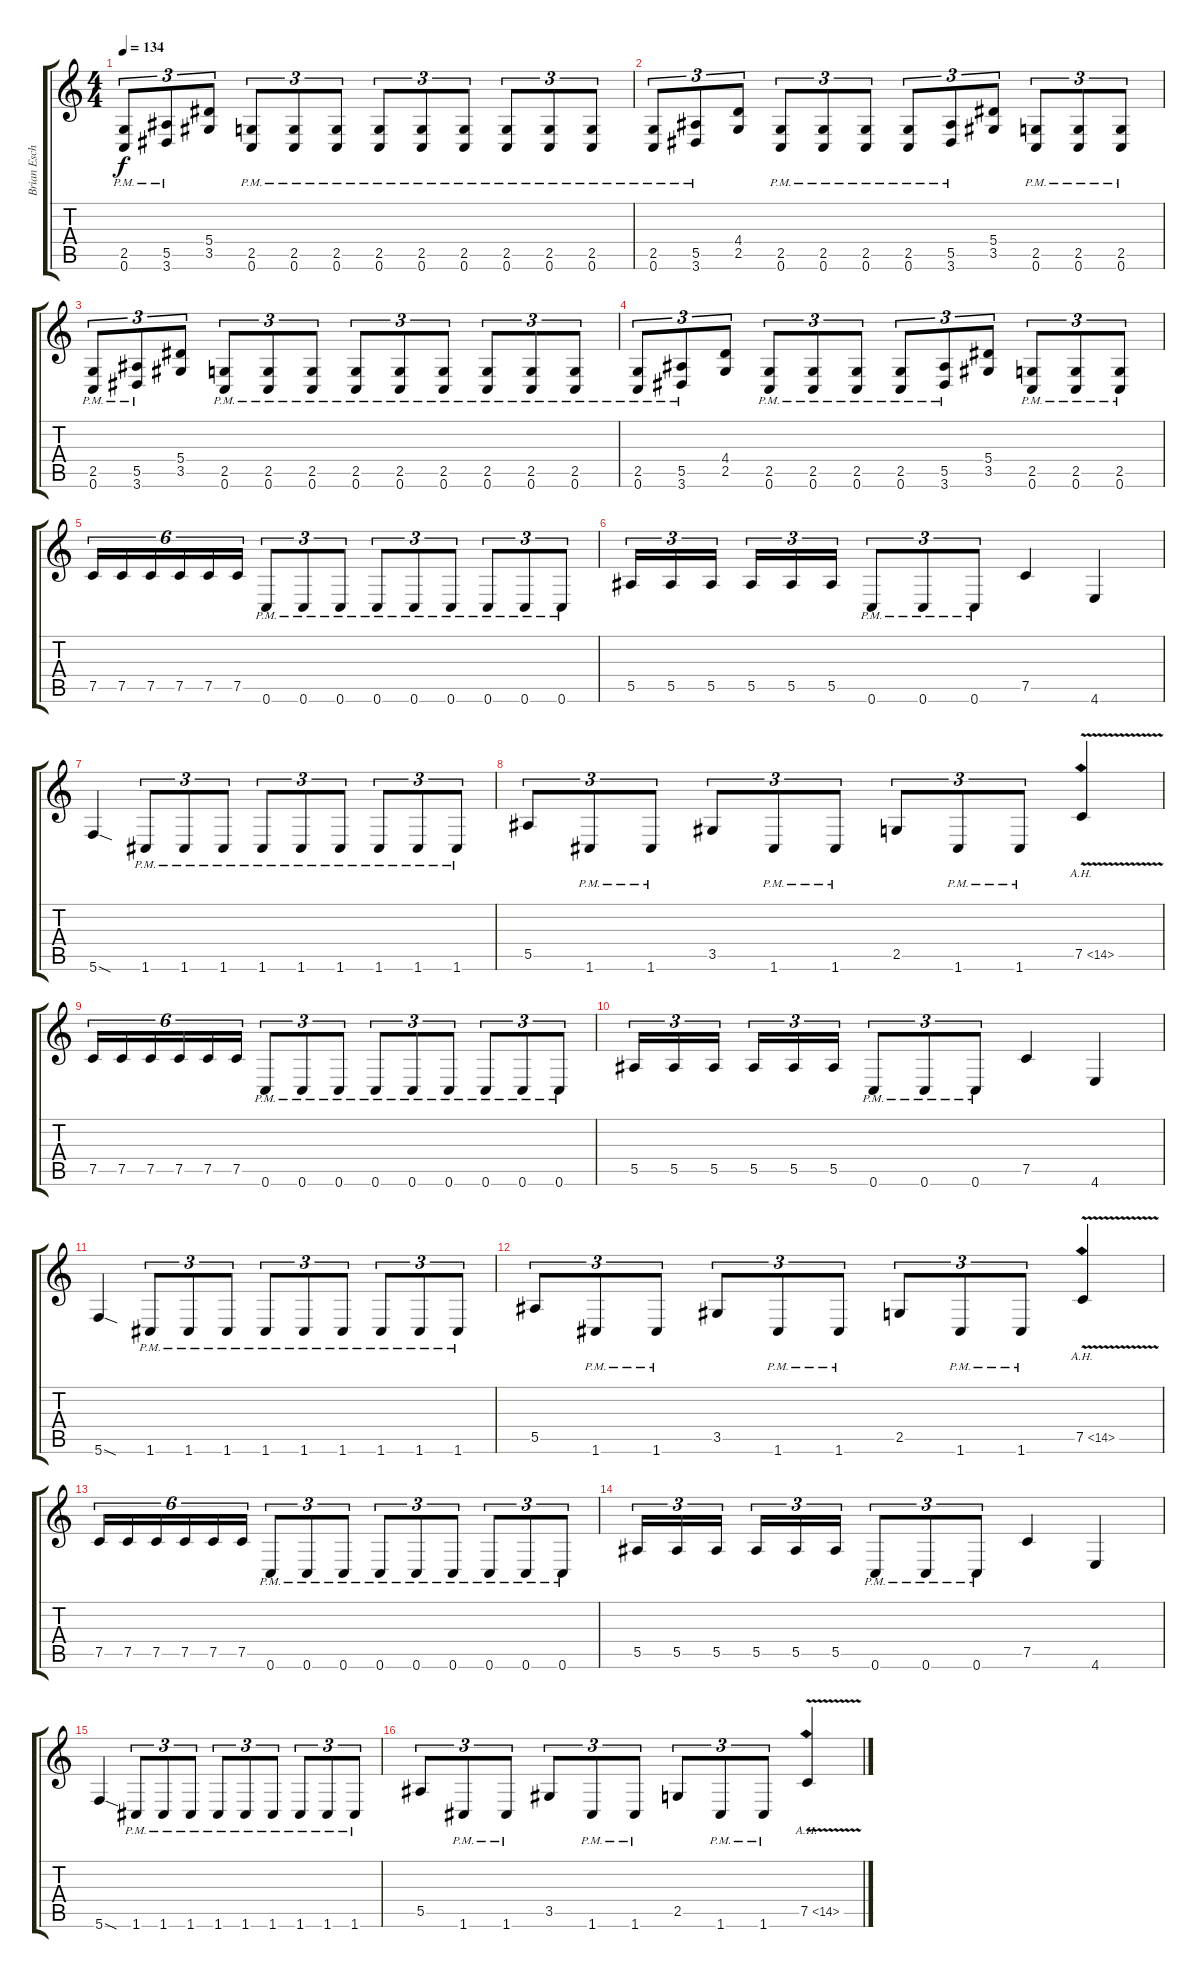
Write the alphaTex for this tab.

\track ("Brian Eschbach (Lead Guitar)" "Brian Esch") {instrument distortionguitar}
\staff {score tabs}
\tuning (C4 G3 Eb3 Bb2 F2 C2) {hide}
\ts (4 4)
\tempo 134
\clef g2
\ks c
(2.5{pm} 0.6{pm}).8{tu (3 2) dy f} (5.5{pm} 3.6{pm}).8{tu (3 2)} (5.4 3.5).8{tu (3 2)} (2.5{pm} 0.6{pm}).8{tu (3 2)} (2.5{pm} 0.6{pm}).8{tu (3 2)} (2.5{pm} 0.6{pm}).8{tu (3 2)} (2.5{pm} 0.6{pm}).8{tu (3 2)} (2.5{pm} 0.6{pm}).8{tu (3 2)} (2.5{pm} 0.6{pm}).8{tu (3 2)} (2.5{pm} 0.6{pm}).8{tu (3 2)} (2.5{pm} 0.6{pm}).8{tu (3 2)} (2.5{pm} 0.6{pm}).8{tu (3 2)} |
(2.5{pm} 0.6{pm}).8{tu (3 2)} (5.5{pm} 3.6{pm}).8{tu (3 2)} (4.4 2.5).8{tu (3 2)} (2.5{pm} 0.6{pm}).8{tu (3 2)} (2.5{pm} 0.6{pm}).8{tu (3 2)} (2.5{pm} 0.6{pm}).8{tu (3 2)} (2.5{pm} 0.6{pm}).8{tu (3 2)} (5.5{pm} 3.6{pm}).8{tu (3 2)} (5.4 3.5).8{tu (3 2)} (2.5{pm} 0.6{pm}).8{tu (3 2)} (2.5{pm} 0.6{pm}).8{tu (3 2)} (2.5{pm} 0.6{pm}).8{tu (3 2)} |
(2.5{pm} 0.6{pm}).8{tu (3 2)} (5.5{pm} 3.6{pm}).8{tu (3 2)} (5.4 3.5).8{tu (3 2)} (2.5{pm} 0.6{pm}).8{tu (3 2)} (2.5{pm} 0.6{pm}).8{tu (3 2)} (2.5{pm} 0.6{pm}).8{tu (3 2)} (2.5{pm} 0.6{pm}).8{tu (3 2)} (2.5{pm} 0.6{pm}).8{tu (3 2)} (2.5{pm} 0.6{pm}).8{tu (3 2)} (2.5{pm} 0.6{pm}).8{tu (3 2)} (2.5{pm} 0.6{pm}).8{tu (3 2)} (2.5{pm} 0.6{pm}).8{tu (3 2)} |
(2.5{pm} 0.6{pm}).8{tu (3 2)} (5.5{pm} 3.6{pm}).8{tu (3 2)} (4.4 2.5).8{tu (3 2)} (2.5{pm} 0.6{pm}).8{tu (3 2)} (2.5{pm} 0.6{pm}).8{tu (3 2)} (2.5{pm} 0.6{pm}).8{tu (3 2)} (2.5{pm} 0.6{pm}).8{tu (3 2)} (5.5{pm} 3.6{pm}).8{tu (3 2)} (5.4 3.5).8{tu (3 2)} (2.5{pm} 0.6{pm}).8{tu (3 2)} (2.5{pm} 0.6{pm}).8{tu (3 2)} (2.5{pm} 0.6{pm}).8{tu (3 2)} |
7.5.16{tu (6 4)} 7.5.16{tu (6 4)} 7.5.16{tu (6 4)} 7.5.16{tu (6 4)} 7.5.16{tu (6 4)} 7.5.16{tu (6 4)} 0.6{pm}.8{tu (3 2)} 0.6{pm}.8{tu (3 2)} 0.6{pm}.8{tu (3 2)} 0.6{pm}.8{tu (3 2)} 0.6{pm}.8{tu (3 2)} 0.6{pm}.8{tu (3 2)} 0.6{pm}.8{tu (3 2)} 0.6{pm}.8{tu (3 2)} 0.6{pm}.8{tu (3 2)} |
5.5.16{tu (3 2)} 5.5.16{tu (3 2)} 5.5.16{tu (3 2)} 5.5.16{tu (3 2)} 5.5.16{tu (3 2)} 5.5.16{tu (3 2)} 0.6{pm}.8{tu (3 2)} 0.6{pm}.8{tu (3 2)} 0.6{pm}.8{tu (3 2)} 7.5.4 4.6.4 |
5.6{sod}.4 1.6{pm}.8{tu (3 2)} 1.6{pm}.8{tu (3 2)} 1.6{pm}.8{tu (3 2)} 1.6{pm}.8{tu (3 2)} 1.6{pm}.8{tu (3 2)} 1.6{pm}.8{tu (3 2)} 1.6{pm}.8{tu (3 2)} 1.6{pm}.8{tu (3 2)} 1.6{pm}.8{tu (3 2)} |
5.5.8{tu (3 2)} 1.6{pm}.8{tu (3 2)} 1.6{pm}.8{tu (3 2)} 3.5.8{tu (3 2)} 1.6{pm}.8{tu (3 2)} 1.6{pm}.8{tu (3 2)} 2.5.8{tu (3 2)} 1.6{pm}.8{tu (3 2)} 1.6{pm}.8{tu (3 2)} 7.5{ah 7 v}.4 |
7.5.16{tu (6 4)} 7.5.16{tu (6 4)} 7.5.16{tu (6 4)} 7.5.16{tu (6 4)} 7.5.16{tu (6 4)} 7.5.16{tu (6 4)} 0.6{pm}.8{tu (3 2)} 0.6{pm}.8{tu (3 2)} 0.6{pm}.8{tu (3 2)} 0.6{pm}.8{tu (3 2)} 0.6{pm}.8{tu (3 2)} 0.6{pm}.8{tu (3 2)} 0.6{pm}.8{tu (3 2)} 0.6{pm}.8{tu (3 2)} 0.6{pm}.8{tu (3 2)} |
5.5.16{tu (3 2)} 5.5.16{tu (3 2)} 5.5.16{tu (3 2)} 5.5.16{tu (3 2)} 5.5.16{tu (3 2)} 5.5.16{tu (3 2)} 0.6{pm}.8{tu (3 2)} 0.6{pm}.8{tu (3 2)} 0.6{pm}.8{tu (3 2)} 7.5.4 4.6.4 |
5.6{sod}.4 1.6{pm}.8{tu (3 2)} 1.6{pm}.8{tu (3 2)} 1.6{pm}.8{tu (3 2)} 1.6{pm}.8{tu (3 2)} 1.6{pm}.8{tu (3 2)} 1.6{pm}.8{tu (3 2)} 1.6{pm}.8{tu (3 2)} 1.6{pm}.8{tu (3 2)} 1.6{pm}.8{tu (3 2)} |
5.5.8{tu (3 2)} 1.6{pm}.8{tu (3 2)} 1.6{pm}.8{tu (3 2)} 3.5.8{tu (3 2)} 1.6{pm}.8{tu (3 2)} 1.6{pm}.8{tu (3 2)} 2.5.8{tu (3 2)} 1.6{pm}.8{tu (3 2)} 1.6{pm}.8{tu (3 2)} 7.5{ah 7 v}.4 |
7.5.16{tu (6 4)} 7.5.16{tu (6 4)} 7.5.16{tu (6 4)} 7.5.16{tu (6 4)} 7.5.16{tu (6 4)} 7.5.16{tu (6 4)} 0.6{pm}.8{tu (3 2)} 0.6{pm}.8{tu (3 2)} 0.6{pm}.8{tu (3 2)} 0.6{pm}.8{tu (3 2)} 0.6{pm}.8{tu (3 2)} 0.6{pm}.8{tu (3 2)} 0.6{pm}.8{tu (3 2)} 0.6{pm}.8{tu (3 2)} 0.6{pm}.8{tu (3 2)} |
5.5.16{tu (3 2)} 5.5.16{tu (3 2)} 5.5.16{tu (3 2)} 5.5.16{tu (3 2)} 5.5.16{tu (3 2)} 5.5.16{tu (3 2)} 0.6{pm}.8{tu (3 2)} 0.6{pm}.8{tu (3 2)} 0.6{pm}.8{tu (3 2)} 7.5.4 4.6.4 |
5.6{sod}.4 1.6{pm}.8{tu (3 2)} 1.6{pm}.8{tu (3 2)} 1.6{pm}.8{tu (3 2)} 1.6{pm}.8{tu (3 2)} 1.6{pm}.8{tu (3 2)} 1.6{pm}.8{tu (3 2)} 1.6{pm}.8{tu (3 2)} 1.6{pm}.8{tu (3 2)} 1.6{pm}.8{tu (3 2)} |
5.5.8{tu (3 2)} 1.6{pm}.8{tu (3 2)} 1.6{pm}.8{tu (3 2)} 3.5.8{tu (3 2)} 1.6{pm}.8{tu (3 2)} 1.6{pm}.8{tu (3 2)} 2.5.8{tu (3 2)} 1.6{pm}.8{tu (3 2)} 1.6{pm}.8{tu (3 2)} 7.5{ah 7 v}.4
